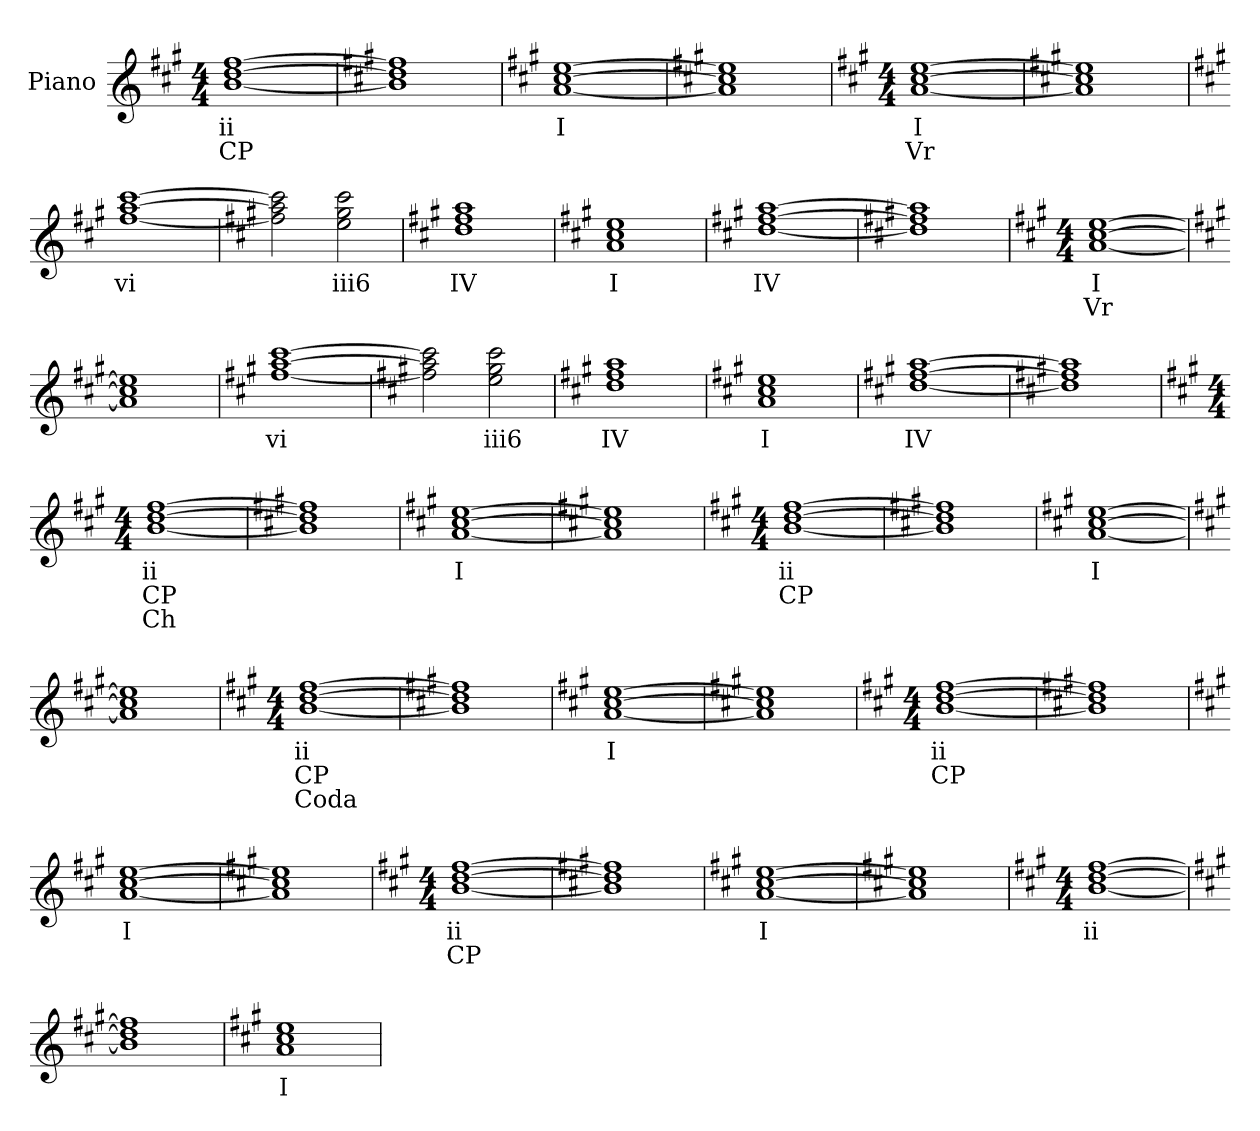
**kern	**text	**text	**text
*part1	*part1	*part1	*part1
*staff1	*staff1	*staff1	*staff1
*I"Piano	*	*	*
*I'Pno	*	*	*
*k[f#c#g#]	*	*	*
*A:	*	*	*
*M4/4	*	*	*
=	=	=	=
[1b [1dd [1ff#	ii	CP	.
=	=	=	=
*k[f#c#g#]	*	*	*
*A:	*	*	*
1b] 1dd] 1ff#]	.	.	.
=	=	=	=
*k[f#c#g#]	*	*	*
*A:	*	*	*
[1a [1cc# [1ee	I	.	.
=	=	=	=
*k[f#c#g#]	*	*	*
*A:	*	*	*
1a] 1cc#] 1ee]	.	.	.
=	=	=	=
*k[f#c#g#]	*	*	*
*A:	*	*	*
*M4/4	*	*	*
[1a [1cc# [1ee	I	Vr	.
=	=	=	=
*k[f#c#g#]	*	*	*
*A:	*	*	*
1a] 1cc#] 1ee]	.	.	.
=	=	=	=
*k[f#c#g#]	*	*	*
*A:	*	*	*
[1ff# [1aa [1ccc#	vi	.	.
=	=	=	=
*k[f#c#g#]	*	*	*
*A:	*	*	*
2ff#] 2aa] 2ccc#]	.	.	.
2ee 2gg# 2ccc#	iii6	.	.
=	=	=	=
*k[f#c#g#]	*	*	*
*A:	*	*	*
1dd 1ff# 1aa	IV	.	.
=	=	=	=
*k[f#c#g#]	*	*	*
*A:	*	*	*
1a 1cc# 1ee	I	.	.
=	=	=	=
*k[f#c#g#]	*	*	*
*A:	*	*	*
[1dd [1ff# [1aa	IV	.	.
=	=	=	=
*k[f#c#g#]	*	*	*
*A:	*	*	*
1dd] 1ff#] 1aa]	.	.	.
=	=	=	=
*k[f#c#g#]	*	*	*
*A:	*	*	*
*M4/4	*	*	*
[1a [1cc# [1ee	I	Vr	.
=	=	=	=
*k[f#c#g#]	*	*	*
*A:	*	*	*
1a] 1cc#] 1ee]	.	.	.
=	=	=	=
*k[f#c#g#]	*	*	*
*A:	*	*	*
[1ff# [1aa [1ccc#	vi	.	.
=	=	=	=
*k[f#c#g#]	*	*	*
*A:	*	*	*
2ff#] 2aa] 2ccc#]	.	.	.
2ee 2gg# 2ccc#	iii6	.	.
=	=	=	=
*k[f#c#g#]	*	*	*
*A:	*	*	*
1dd 1ff# 1aa	IV	.	.
=	=	=	=
*k[f#c#g#]	*	*	*
*A:	*	*	*
1a 1cc# 1ee	I	.	.
=	=	=	=
*k[f#c#g#]	*	*	*
*A:	*	*	*
[1dd [1ff# [1aa	IV	.	.
=	=	=	=
*k[f#c#g#]	*	*	*
*A:	*	*	*
1dd] 1ff#] 1aa]	.	.	.
=	=	=	=
*k[f#c#g#]	*	*	*
*A:	*	*	*
*M4/4	*	*	*
[1b [1dd [1ff#	ii	CP	Ch
=	=	=	=
*k[f#c#g#]	*	*	*
*A:	*	*	*
1b] 1dd] 1ff#]	.	.	.
=	=	=	=
*k[f#c#g#]	*	*	*
*A:	*	*	*
[1a [1cc# [1ee	I	.	.
=	=	=	=
*k[f#c#g#]	*	*	*
*A:	*	*	*
1a] 1cc#] 1ee]	.	.	.
=	=	=	=
*k[f#c#g#]	*	*	*
*A:	*	*	*
*M4/4	*	*	*
[1b [1dd [1ff#	ii	CP	.
=	=	=	=
*k[f#c#g#]	*	*	*
*A:	*	*	*
1b] 1dd] 1ff#]	.	.	.
=	=	=	=
*k[f#c#g#]	*	*	*
*A:	*	*	*
[1a [1cc# [1ee	I	.	.
=	=	=	=
*k[f#c#g#]	*	*	*
*A:	*	*	*
1a] 1cc#] 1ee]	.	.	.
=	=	=	=
*k[f#c#g#]	*	*	*
*A:	*	*	*
*M4/4	*	*	*
[1b [1dd [1ff#	ii	CP	Coda
=	=	=	=
*k[f#c#g#]	*	*	*
*A:	*	*	*
1b] 1dd] 1ff#]	.	.	.
=	=	=	=
*k[f#c#g#]	*	*	*
*A:	*	*	*
[1a [1cc# [1ee	I	.	.
=	=	=	=
*k[f#c#g#]	*	*	*
*A:	*	*	*
1a] 1cc#] 1ee]	.	.	.
=	=	=	=
*k[f#c#g#]	*	*	*
*A:	*	*	*
*M4/4	*	*	*
[1b [1dd [1ff#	ii	CP	.
=	=	=	=
*k[f#c#g#]	*	*	*
*A:	*	*	*
1b] 1dd] 1ff#]	.	.	.
=	=	=	=
*k[f#c#g#]	*	*	*
*A:	*	*	*
[1a [1cc# [1ee	I	.	.
=	=	=	=
*k[f#c#g#]	*	*	*
*A:	*	*	*
1a] 1cc#] 1ee]	.	.	.
=	=	=	=
*k[f#c#g#]	*	*	*
*A:	*	*	*
*M4/4	*	*	*
[1b [1dd [1ff#	ii	CP	.
=	=	=	=
*k[f#c#g#]	*	*	*
*A:	*	*	*
1b] 1dd] 1ff#]	.	.	.
=	=	=	=
*k[f#c#g#]	*	*	*
*A:	*	*	*
[1a [1cc# [1ee	I	.	.
=	=	=	=
*k[f#c#g#]	*	*	*
*A:	*	*	*
1a] 1cc#] 1ee]	.	.	.
=	=	=	=
*k[f#c#g#]	*	*	*
*A:	*	*	*
*M4/4	*	*	*
[1b [1dd [1ff#	ii	.	.
=	=	=	=
*k[f#c#g#]	*	*	*
*A:	*	*	*
1b] 1dd] 1ff#]	.	.	.
=	=	=	=
*k[f#c#g#]	*	*	*
*A:	*	*	*
1a 1cc# 1ee	I	.	.
=	=	=	=
*-	*-	*-	*-
